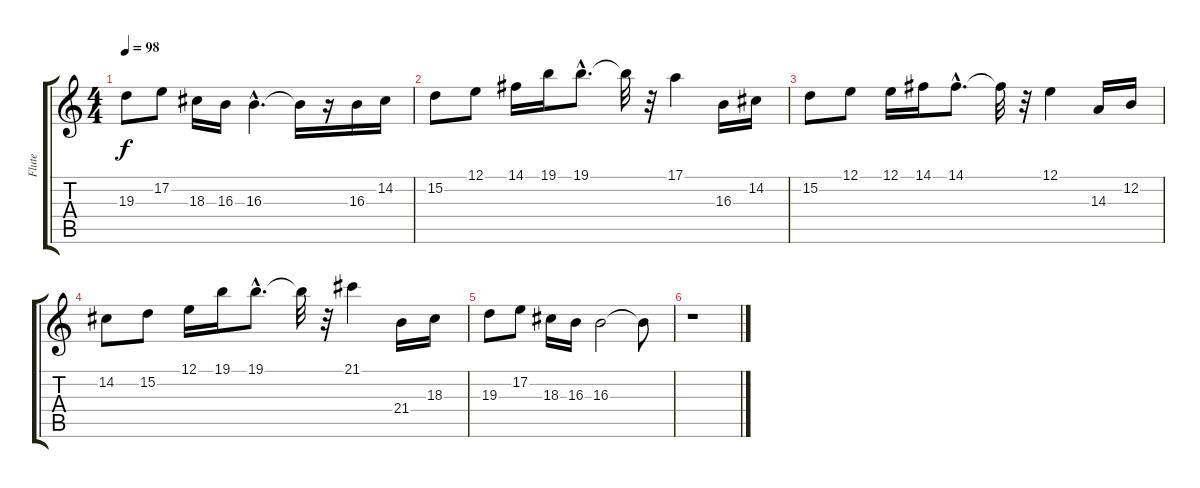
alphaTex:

\track ("Flute" "Flute") {instrument flute}
\staff {score tabs}
\tuning (E4 B3 G3 D3 A2 E2) {hide}
\ts (4 4)
\tempo 98
\clef g2
\ks c
19.3.8{dy f} 17.2.8 18.3.16 16.3.16 16.3{hac}.4{d} 16.3{t}.16 r.16 16.3.16 14.2.16 |
15.2.8 12.1.8 14.1.16 19.1.16 19.1{hac}.8{d} 19.1{t}.32 r.32 17.1.4 16.3.16 14.2.16 |
15.2.8 12.1.8 12.1.16 14.1.16 14.1{hac}.8{d} 14.1{t}.32 r.32 12.1.4 14.3.16 12.2.16 |
14.2.8 15.2.8 12.1.16 19.1.16 19.1{hac}.8{d} 19.1{t}.32 r.32 21.1.4 21.4.16 18.3.16 |
19.3.8 17.2.8 18.3.16 16.3.16 16.3.2 16.3{t}.8 |
r.1
